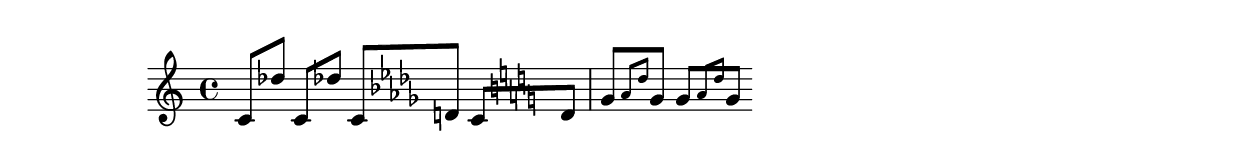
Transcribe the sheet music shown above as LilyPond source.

\version "2.14.0"
\header {
  texidoc = "Beams can be allowed to collide with grobs by overriding
the collision-interfaces property."
}

\relative c' {
  c8 [ des' ]
  \once \override Beam #'collision-interfaces = #'(beam-interface
                                                   clef-interface
                                                   ;inline-accidental-interface
                                                   key-signature-interface
                                                   note-head-interface
                                                   time-signature-interface)
  c,8 [ des'! ]
  c, [ \key des \major d ]
  \once \override Beam #'collision-interfaces = #'(beam-interface
                                                   clef-interface
                                                   inline-accidental-interface
                                                   ;key-signature-interface
                                                   note-head-interface
                                                   time-signature-interface)
  c [ \key c \major d ]
  g [ \grace { a [ d ] } g, ]
  \once \override Beam #'collision-interfaces = #'(;beam-interface
                                                   clef-interface
                                                   inline-accidental-interface
                                                   key-signature-interface
                                                   note-head-interface
                                                   time-signature-interface)
  g [ \grace { a [ d ] } g, ]
}
